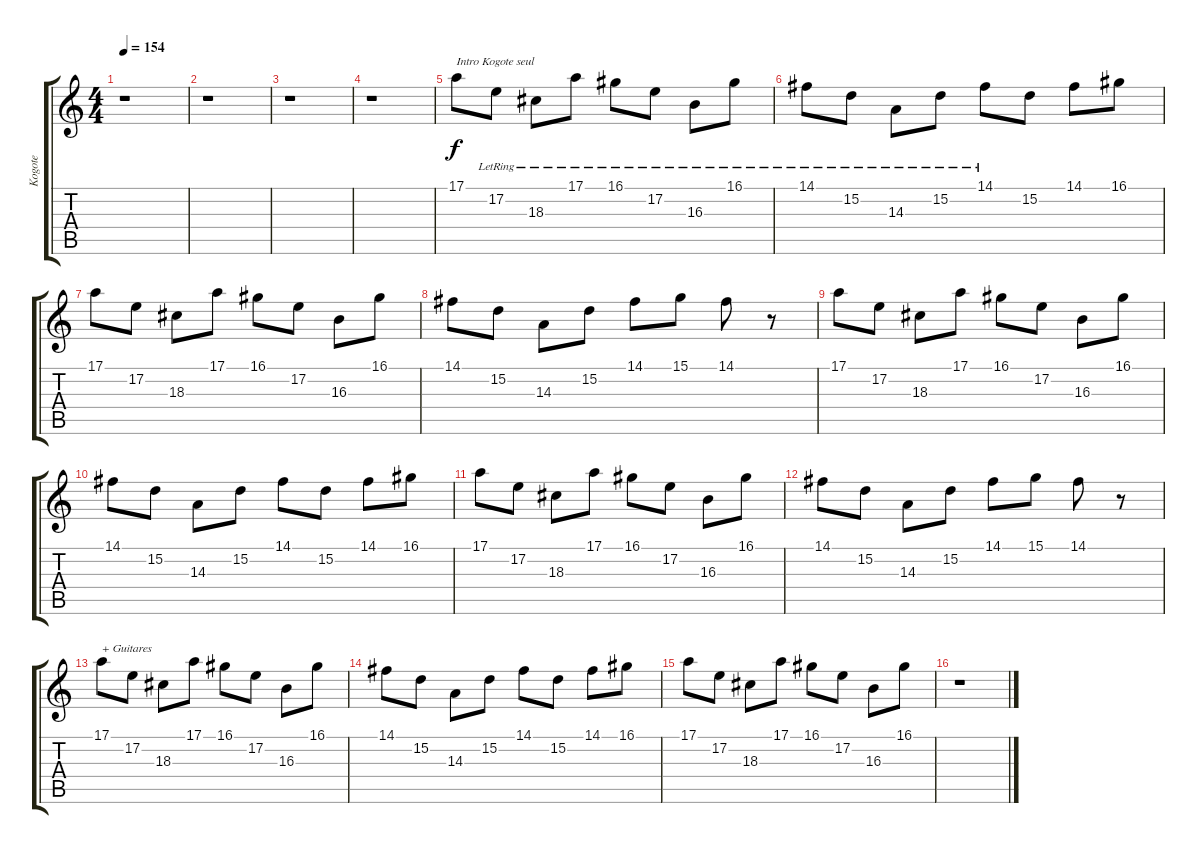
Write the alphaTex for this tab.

\track ("Kogote" "Kogote") {instrument musicbox}
\staff {score tabs}
\tuning (E4 B3 G3 D3 A2 E2) {hide}
\ts (4 4)
\tempo 154
\clef g2
\ks c
r.1{dy f} |
r.1 |
r.1 |
r.1 |
17.1.8{txt "Intro Kogote seul"} 17.2{lr}.8 18.3{lr}.8 17.1{lr}.8 16.1{lr}.8 17.2{lr}.8 16.3{lr}.8 16.1{lr}.8 |
14.1{lr}.8 15.2{lr}.8 14.3{lr}.8 15.2{lr}.8 14.1{lr}.8 15.2.8 14.1.8 16.1.8 |
17.1.8 17.2.8 18.3.8 17.1.8 16.1.8 17.2.8 16.3.8 16.1.8 |
14.1.8 15.2.8 14.3.8 15.2.8 14.1.8 15.1.8 14.1.8 r.8 |
17.1.8 17.2.8 18.3.8 17.1.8 16.1.8 17.2.8 16.3.8 16.1.8 |
14.1.8 15.2.8 14.3.8 15.2.8 14.1.8 15.2.8 14.1.8 16.1.8 |
17.1.8 17.2.8 18.3.8 17.1.8 16.1.8 17.2.8 16.3.8 16.1.8 |
14.1.8{volume 2} 15.2.8 14.3.8 15.2.8 14.1.8 15.1.8 14.1.8 r.8 |
17.1.8{txt "+ Guitares"} 17.2.8 18.3.8 17.1.8 16.1.8 17.2.8 16.3.8 16.1.8 |
14.1.8 15.2.8 14.3.8 15.2.8 14.1.8 15.2.8 14.1.8 16.1.8 |
17.1.8 17.2.8 18.3.8 17.1.8 16.1.8 17.2.8 16.3.8 16.1.8 |
r.1
